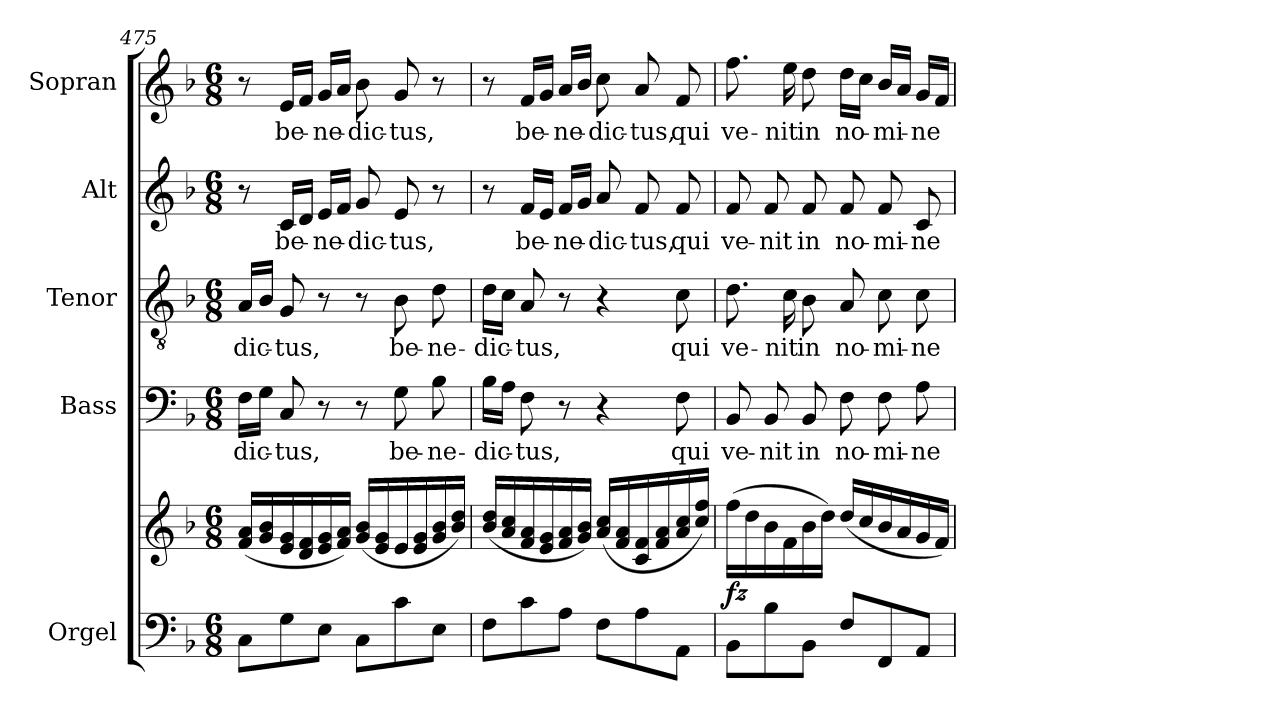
**kern	**kern	**dynam	**kern	**text	**kern	**text	**kern	**text	**kern	**text
*part5	*part5	*part5	*part4	*part4	*part3	*part3	*part2	*part2	*part1	*part1
*staff6	*staff5	*staff5/6	*staff4	*staff4	*staff3	*staff3	*staff2	*staff2	*staff1	*staff1
*I"Orgel	*	*	*I"Bass	*	*I"Tenor	*	*I"Alt	*	*I"Sopran	*
*I'Org.	*	*	*I'B.	*	*I'T.	*	*I'A.	*	*I'S.	*
!!LO:PB:g=z
*clefF4	*clefG2	*	*clefF4	*	*clefGv2	*	*clefG2	*	*clefG2	*
*k[b-]	*k[b-]	*	*k[b-]	*	*k[b-]	*	*k[b-]	*	*k[b-]	*
*F:	*F:	*	*F:	*	*F:	*	*F:	*	*F:	*
*M6/8	*M6/8	*	*M6/8	*	*M6/8	*	*M6/8	*	*M6/8	*
=475	=475	=475	=475	=475	=475	=475	=475	=475	=475	=475
!	!	!	!	!LO:LY:b	!	!LO:LY:b	!	!	!	!
8C\L	(<16f/ 16a/LL	.	16F\LL	-dic-	16A/LL	-dic-	8r	.	8r	.
.	16g/ 16b-/	.	16G\JJ	.	16B-/JJ	.	.	.	.	.
!	!	!	!	!LO:LY:b	!	!LO:LY:b	!	!LO:LY:b	!	!LO:LY:b
8G\	16e/ 16g/	.	8C/	-tus,	8G/	-tus,	16c/LL	be-	16e/LL	be-
.	16d/ 16f/	.	.	.	.	.	16d/JJ	.	16f/JJ	.
!	!	!	!	!	!	!	!	!LO:LY:b	!	!LO:LY:b
8E\J	16e/ 16g/	.	8r	.	8r	.	16e/LL	-ne-	16g/LL	-ne-
.	16f/ 16a/JJ)	.	.	.	.	.	16f/JJ	.	16a/JJ	.
!	!	!	!	!	!	!	!	!LO:LY:b	!	!LO:LY:b
8C\L	(<16g/ 16b-/LL	.	8r	.	8r	.	8g/	-dic-	8b-\	-dic-
.	16e/ 16g/	.	.	.	.	.	.	.	.	.
!	!	!	!	!LO:LY:b	!	!LO:LY:b	!	!LO:LY:b	!	!LO:LY:b
8c\	16e/	.	8G\	be-	8B-\	be-	8e/	-tus,	8g/	-tus,
.	16e/ 16g/	.	.	.	.	.	.	.	.	.
!	!	!	!	!LO:LY:b	!	!LO:LY:b	!	!	!	!
8E\J	16g/ 16b-/	.	8B-\	-ne-	8d\	-ne-	8r	.	8r	.
.	16b-/ 16dd/JJ)	.	.	.	.	.	.	.	.	.
=476	=476	=476	=476	=476	=476	=476	=476	=476	=476	=476
!	!	!	!	!LO:LY:b	!	!LO:LY:b	!	!	!	!
8F\L	(<16b-/ 16dd/LL	.	16B-\LL	-dic-	16d\LL	-dic-	8r	.	8r	.
.	16a/ 16cc/	.	16A\JJ	.	16c\JJ	.	.	.	.	.
!	!	!	!	!LO:LY:b	!	!LO:LY:b	!	!LO:LY:b	!	!LO:LY:b
8c\	16f/ 16a/	.	8F\	-tus,	8A/	-tus,	16f/LL	be-	16f/LL	be-
.	16e/ 16g/	.	.	.	.	.	16e/JJ	.	16g/JJ	.
!	!	!	!	!	!	!	!	!LO:LY:b	!	!LO:LY:b
8A\J	16f/ 16a/	.	8r	.	8r	.	16f/LL	-ne-	16a/LL	-ne-
.	16g/ 16b-/JJ)	.	.	.	.	.	16g/JJ	.	16b-/JJ	.
!	!	!	!	!	!	!	!	!LO:LY:b	!	!LO:LY:b
8F\L	(<16a/ 16cc/LL	.	4r	.	4r	.	8a/	-dic-	8cc\	-dic-
.	16f/ 16a/	.	.	.	.	.	.	.	.	.
!	!	!	!	!	!	!	!	!LO:LY:b	!	!LO:LY:b
8A\	16c/ 16f/	.	.	.	.	.	8f/	-tus,	8a/	-tus,
.	16f/ 16a/	.	.	.	.	.	.	.	.	.
!	!	!	!	!LO:LY:b	!	!LO:LY:b	!	!LO:LY:b	!	!LO:LY:b
8AA\J	16a/ 16cc/	.	8F\	qui	8c\	qui	8f/	qui	8f/	qui
.	16cc/ 16ff/JJ)	.	.	.	.	.	.	.	.	.
=477	=477	=477	=477	=477	=477	=477	=477	=477	=477	=477
!	!	!LO:DY:b	!	!LO:LY:b	!	!LO:LY:b	!	!LO:LY:b	!	!LO:LY:b
8BB-\L	(>16ff\LL	fz	8BB-/	ve-	8.d\	ve-	8f/	ve-	8.ff\	ve-
.	16dd\	.	.	.	.	.	.	.	.	.
!	!	!	!	!LO:LY:b	!	!	!	!LO:LY:b	!	!
8B-\	16b-\	.	8BB-/	-nit	.	.	8f/	-nit	.	.
!	!	!	!	!	!	!LO:LY:b	!	!	!	!LO:LY:b
.	16f\	.	.	.	16c\	-nit	.	.	16ee\	-nit
!	!	!	!	!LO:LY:b	!	!LO:LY:b	!	!LO:LY:b	!	!LO:LY:b
8BB-\J	16b-\	.	8BB-/	in	8B-\	in	8f/	in	8dd\	in
.	16dd\JJ)	.	.	.	.	.	.	.	.	.
!	!	!	!	!LO:LY:b	!	!LO:LY:b	!	!LO:LY:b	!	!LO:LY:b
8F/L	(<16dd/LL	.	8F\	no-	8A/	no-	8f/	no-	16dd\LL	no-
.	16cc/	.	.	.	.	.	.	.	16cc\JJ	.
!	!	!	!	!LO:LY:b	!	!LO:LY:b	!	!LO:LY:b	!	!LO:LY:b
8FF/	16b-/	.	8F\	-mi-	8c\	-mi-	8f/	-mi-	16b-/LL	-mi-
.	16a/	.	.	.	.	.	.	.	16a/JJ	.
!	!	!	!	!LO:LY:b	!	!LO:LY:b	!	!LO:LY:b	!	!LO:LY:b
8AA/J	16g/	.	8A\	-ne	8c\	-ne	8c/	-ne	16g/LL	-ne
.	16f/JJ)	.	.	.	.	.	.	.	16f/JJ	.
=	=	=	=	=	=	=	=	=	=	=
*-	*-	*-	*-	*-	*-	*-	*-	*-	*-	*-
